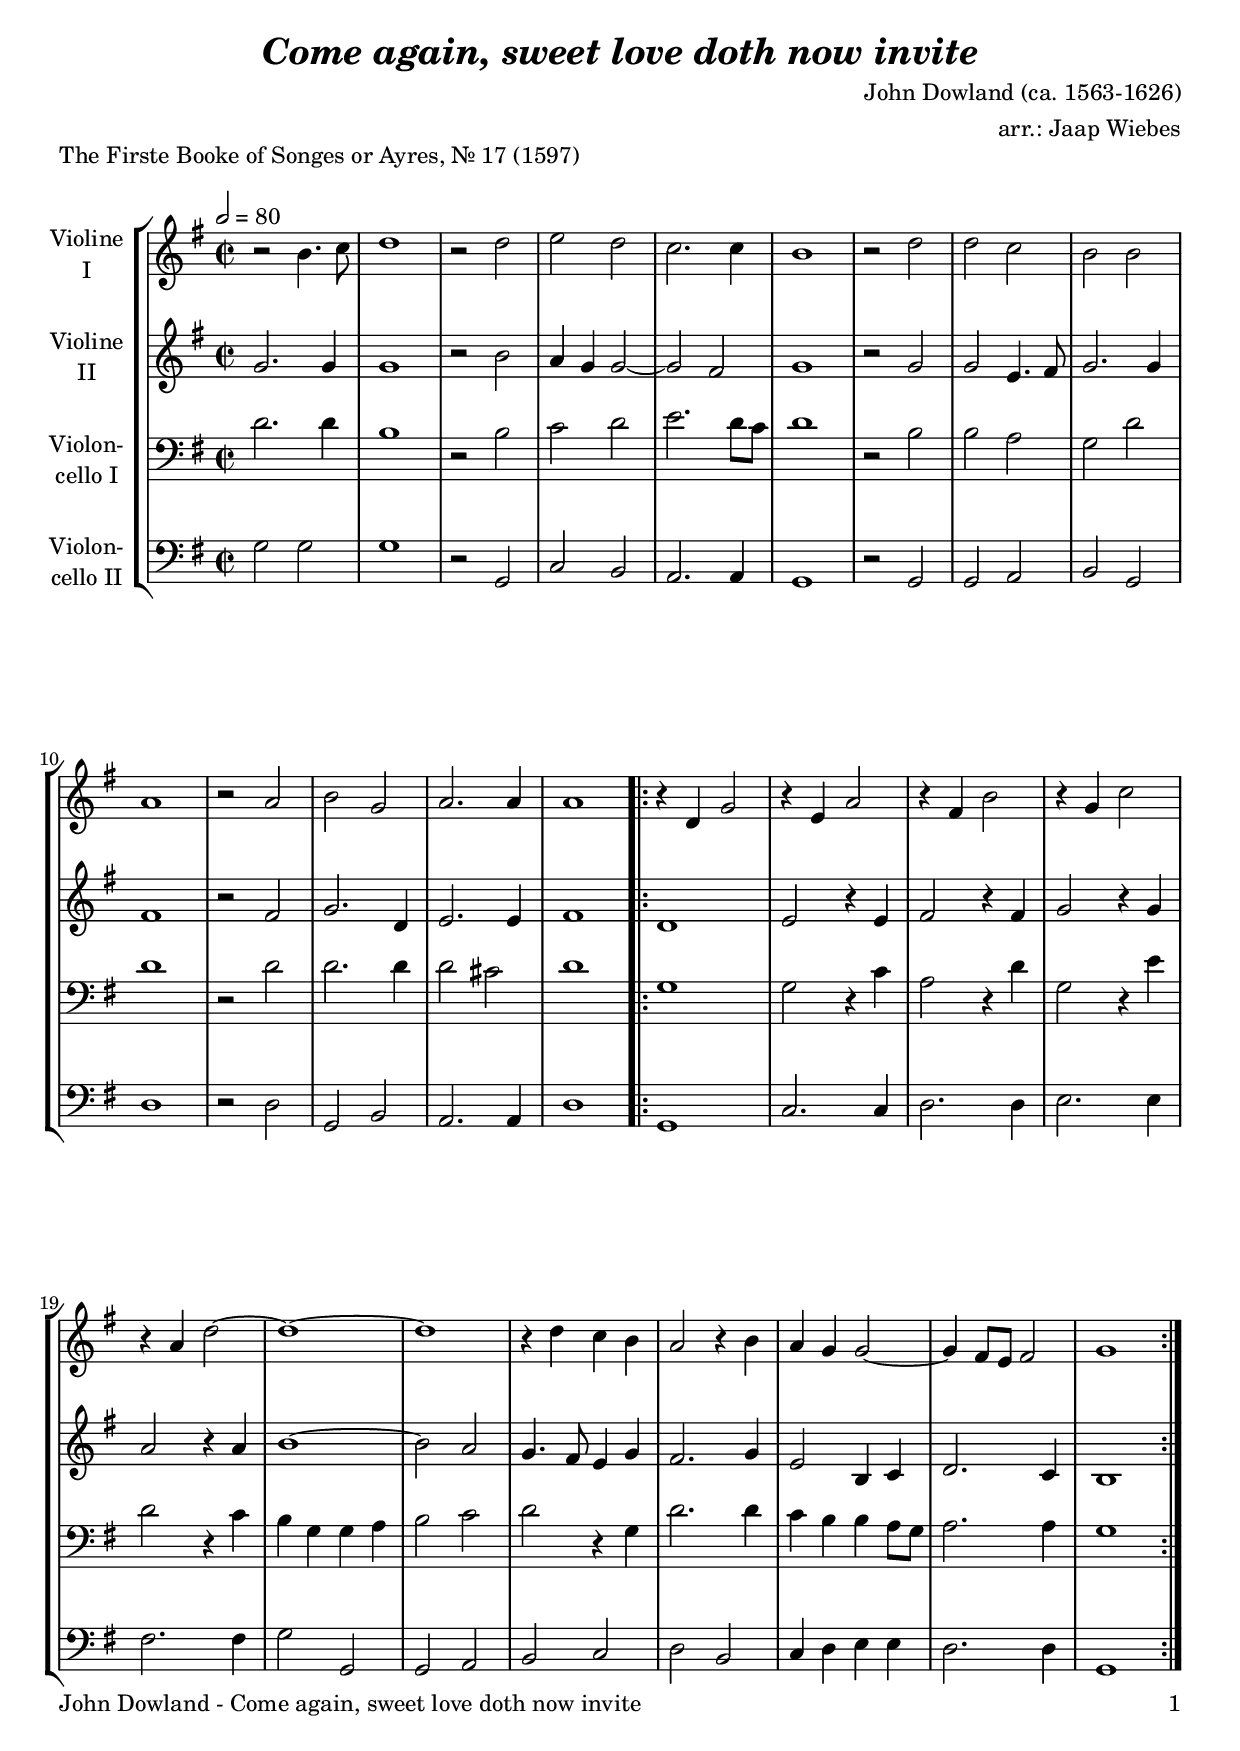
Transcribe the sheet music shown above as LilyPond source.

\version "2.20.2"
\include "deutsch.ly"

#(set-global-staff-size 20)

\header {
  title     = \markup \bold \italic "Come again, sweet love doth now invite"
  composer  = "John Dowland (ca. 1563-1626)"
  arranger  = "arr.: Jaap Wiebes"
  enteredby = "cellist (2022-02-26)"
  piece     = "The Firste Booke of Songes or Ayres, Nr. 17 (1597)"
}

voiceconsts = {
  \key g \major
  \time 2/2
  \clef "treble"
%  \numericTimeSignature
  \compressEmptyMeasures
  % Set default beaming for all staves
%  \set Timing.beamExceptions = #'()
%  \set Timing.baseMoment     = #(ly:make-moment 3 4)
%  \set Timing.beatStructure  = #'(1)
  \tempo 2=80
}

mivl = "violin"
mipz = "pizzicato strings"
miba = "cello"

boxa = { \bar "||" \mark \markup \box \italic "A" }
boxb = { \bar "||" \mark \markup \box \italic "B" }
boxc = { \bar "||" \mark \markup \box \italic "C" }
boxd = { \bar "||" \mark \markup \box \italic "D" }

arco = \markup \bold \italic "arco"
dolc = \markup \italic "dolce"
mocr = \mark \markup \box \italic "molto cresc."
pizz = \markup \bold \italic "pizz."
pori = \mark \markup \box \italic "poco rit."
rit  = \mark \markup \box \italic "rit."

va = \relative c'' {
  \voiceconsts

  r2 h4. c8
  d1
  r2 d
  e d
  c2. c4
  h1
  r2 d

  d c
  h h
  a1
  r2 a
  h g
  a2. a4
  a1
  
  \repeat volta 2 {
    r4 d, g2
    r4 e a2
    r4 fis h2
    r4 g c2
    r4 a d2~
    d1~

    d
    r4 d c h
    a2 r4 h
    a g g2~
    g4 fis8 e fis2
    g1
  }
}

vb = \relative c'' {
  \voiceconsts

  g2. g4
  g1
  r2 h
  a4 g g2~
  g fis
  g1
  r2 g

  g e4. fis8
  g2. g4
  fis1
  r2 fis
  g2. d4
  e2. e4
  fis1
  
  \repeat volta 2 {
    d
    e2 r4 e
    fis2 r4 fis
    g2 r4 g
    a2 r4 a
    h1~

    h2 a
    g4. fis8 e4 g
    fis2. g4
    e2 h4 c
    d2. c4
    h1
  }
}

vc = \relative c' {
  \voiceconsts
  \clef "bass"

  d2. d4
  h1
  r2 h
  c d
  e2. d8 c
  d1
  r2 h

  h a
  g d'
  d1
  r2 d
  d2. d4
  d2 cis
  d1

  \repeat volta 2 {
    g,
    g2 r4 c
    a2 r4 d
    g,2 r4 e'
    d2 r4 c
    h g g a

    h2 c
    d r4 g,
    d'2. d4
    c h h a8 g
    a2. a4
    g1
  }
}

vd = \relative c' {
  \voiceconsts
  \clef "bass"

  g2 g
  g1
  r2 g,
  c h
  a2. a4
  g1
  r2 g

  g a
  h g
  d'1
  r2 d
  g, h
  a2. a4
  d1
  
  \repeat volta 2 {
    g,
    c2. c4
    d2. d4
    e2. e4
    fis2. fis4
    g2 g,

    g a
    h c
    d h
    c4 d e e
    d2. d4
    g,1
  }
}


music = \new StaffGroup <<
      \new Staff {
	\set Staff.midiInstrument = \mivl
	\set Staff.instrumentName = \markup \center-column { "Violine" "I" }
	\transpose g g { \va }
      }

      \new Staff {
	\set Staff.midiInstrument = \mivl
	\set Staff.instrumentName = \markup \center-column { "Violine" "II" }
	\transpose g g { \vb }
      }

      \new Staff {
	\set Staff.midiInstrument = \miba
	\set Staff.instrumentName = \markup \center-column { "Violon-" "cello I" }
	\transpose g g { \vc }
      }

      \new Staff {
	\set Staff.midiInstrument = \miba
	\set Staff.instrumentName = \markup \center-column { "Violon-" "cello II" }
	\transpose g g { \vd }
      }
>>

\book {
   \paper {
    print-page-number = ##t
    print-first-page-number = ##t
    ragged-last-bottom = ##f
    oddHeaderMarkup = \markup \null
    evenHeaderMarkup = \markup \null
    oddFooterMarkup = \markup {
      \fill-line {
        \on-the-fly #print-page-number-check-first
        "John Dowland - Come again, sweet love doth now invite" \fromproperty #'page:page-number-string
      }
    }
    evenFooterMarkup = \oddFooterMarkup
  } \score {
    \music
    \layout {}
  }

  \score {
    \unfoldRepeats \music

    \midi {
      \context {
        \Score
      }
    }
  }
}